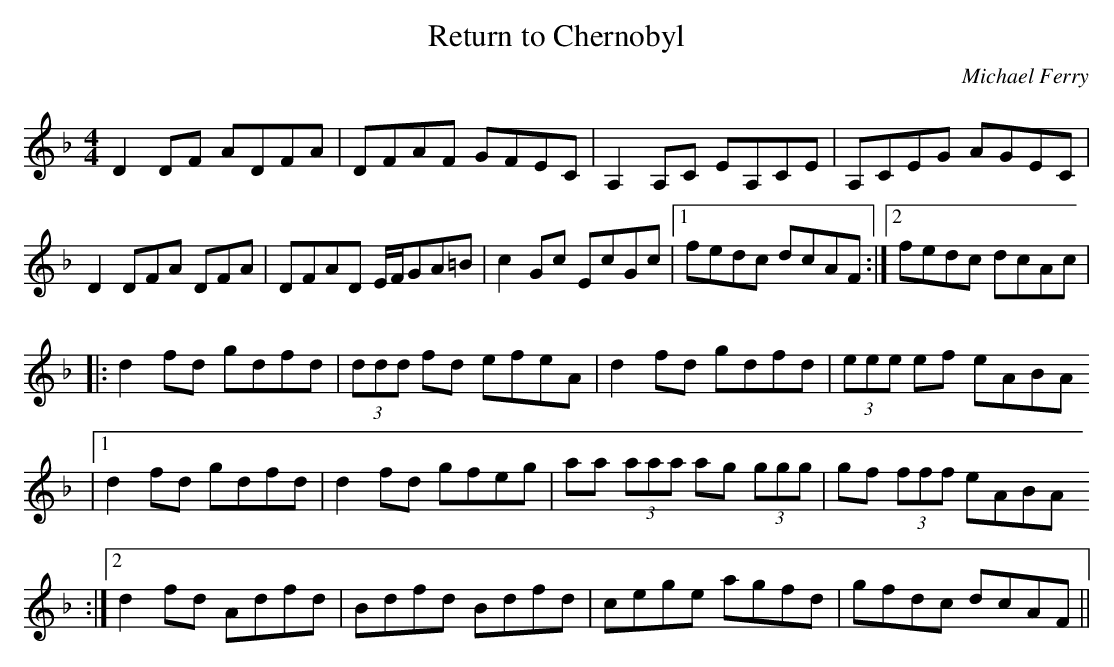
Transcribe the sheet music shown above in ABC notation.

X:1
T:Return to Chernobyl
M:4/4
L:1/8
C:Michael Ferry
K:Dm
D2DF ADFA|DFAF GFEC|A,2A,C EA,CE|A,CEG AGEC|
D2DFA DFA|DFAD E/2F/2GA=B|c2Gc EcGc|1 fedc dcAF:|2 fedc dcAc|
|:d2fd gdfd|(3ddd fd efeA|d2fd gdfd |(3eee ef eABA
|1 d2fd gdfd|d2fd gfeg|aa (3aaa ag (3ggg|gf (3fff eABA
:|2 d2fd Adfd|Bdfd Bdfd|cege agfd|gfdc dcAF||
